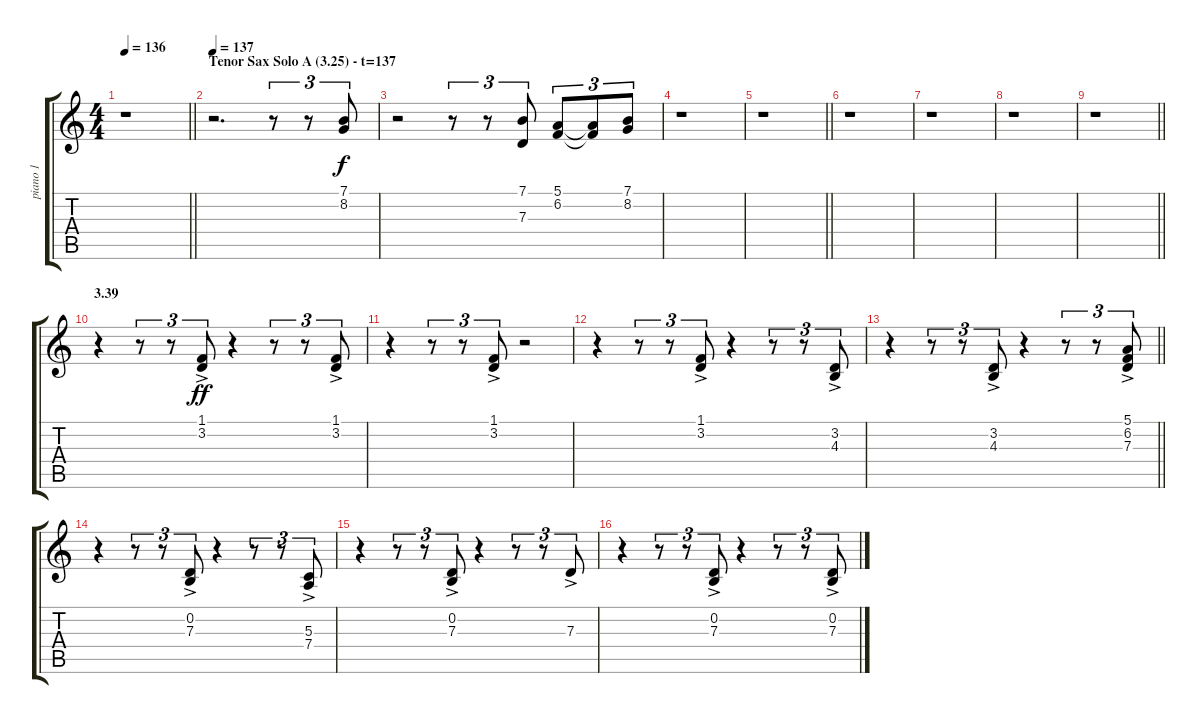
\track ("piano 1" "piano 1") {instrument acousticgrandpiano}
\staff {score tabs}
\tuning (E4 B3 G3 D3 A2 E2) {hide}
\ts (4 4)
\tempo 136
\clef g2
\barLineRight lightlight
\ks c
r.1{dy f} |
\section ("" "Tenor Sax Solo A (3.25) - t=137")
\tempo 137
r.2{d} r.8{tu (3 2)} r.8{tu (3 2)} (7.1 8.2).8{tu (3 2)} |
r.2 r.8{tu (3 2)} r.8{tu (3 2)} (7.1 7.3).8{tu (3 2)} (5.1 6.2).8{tu (3 2)} (5.1{t} 6.2{t}).8{tu (3 2)} (7.1 8.2).8{tu (3 2)} |
r.1 |
\barLineRight lightlight
r.1 |
r.1 |
r.1 |
r.1 |
\barLineRight lightlight
r.1 |
\section ("" "3.39")
r.4 r.8{tu (3 2)} r.8{tu (3 2)} (1.1{ac} 3.2{ac}).8{tu (3 2) dy ff} r.4 r.8{tu (3 2)} r.8{tu (3 2)} (1.1{ac} 3.2{ac}).8{tu (3 2)} |
r.4 r.8{tu (3 2)} r.8{tu (3 2)} (1.1{ac} 3.2{ac}).8{tu (3 2)} r.2 |
r.4 r.8{tu (3 2)} r.8{tu (3 2)} (1.1{ac} 3.2{ac}).8{tu (3 2)} r.4 r.8{tu (3 2)} r.8{tu (3 2)} (3.2{ac} 4.3{ac}).8{tu (3 2)} |
\barLineRight lightlight
r.4 r.8{tu (3 2)} r.8{tu (3 2)} (3.2{ac} 4.3{ac}).8{tu (3 2)} r.4 r.8{tu (3 2)} r.8{tu (3 2)} (5.1{ac} 6.2{ac} 7.3{ac}).8{tu (3 2)} |
r.4 r.8{tu (3 2)} r.8{tu (3 2)} (0.2{ac} 7.3{ac}).8{tu (3 2)} r.4 r.8{tu (3 2)} r.8{tu (3 2)} (5.3{ac} 7.4{ac}).8{tu (3 2)} |
r.4 r.8{tu (3 2)} r.8{tu (3 2)} (0.2{ac} 7.3{ac}).8{tu (3 2)} r.4 r.8{tu (3 2)} r.8{tu (3 2)} 7.3{ac}.8{tu (3 2)} |
r.4 r.8{tu (3 2)} r.8{tu (3 2)} (0.2{ac} 7.3{ac}).8{tu (3 2)} r.4 r.8{tu (3 2)} r.8{tu (3 2)} (0.2{ac} 7.3{ac}).8{tu (3 2)}
